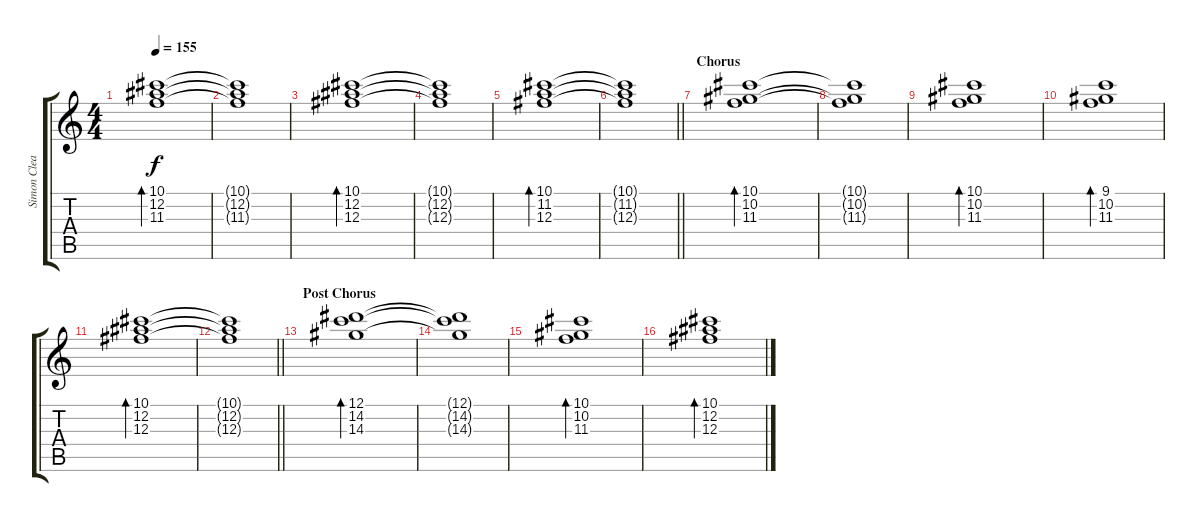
\track ("Simon Clean" "Simon Clea") {instrument electricguitarjazz}
\staff {score tabs}
\tuning (Eb4 Bb3 Gb3 Db3 Ab2 Db2) {hide}
\ts (4 4)
\tempo 155
\clef g2
\ks c
(10.1 12.2 11.3).1{bd 120 dy f} |
(10.1{t} 12.2{t} 11.3{t}).1 |
(10.1 12.2 12.3).1{bd 120} |
(10.1{t} 12.2{t} 12.3{t}).1 |
(10.1 11.2 12.3).1{bd 120} |
\barLineRight lightlight
(10.1{t} 11.2{t} 12.3{t}).1 |
\section ("" "Chorus")
(10.1 10.2 11.3).1{bd 120} |
(10.1{t} 10.2{t} 11.3{t}).1 |
(10.1 10.2 11.3).1{bd 120} |
(9.1 10.2 11.3).1{bd 120} |
(10.1 12.2 12.3).1{bd 120} |
\barLineRight lightlight
(10.1{t} 12.2{t} 12.3{t}).1 |
\section ("" "Post Chorus")
(12.1 14.2 14.3).1{bd 120} |
(12.1{t} 14.2{t} 14.3{t}).1 |
(10.1 10.2 11.3).1{bd 120} |
(10.1 12.2 12.3).1{bd 120}
